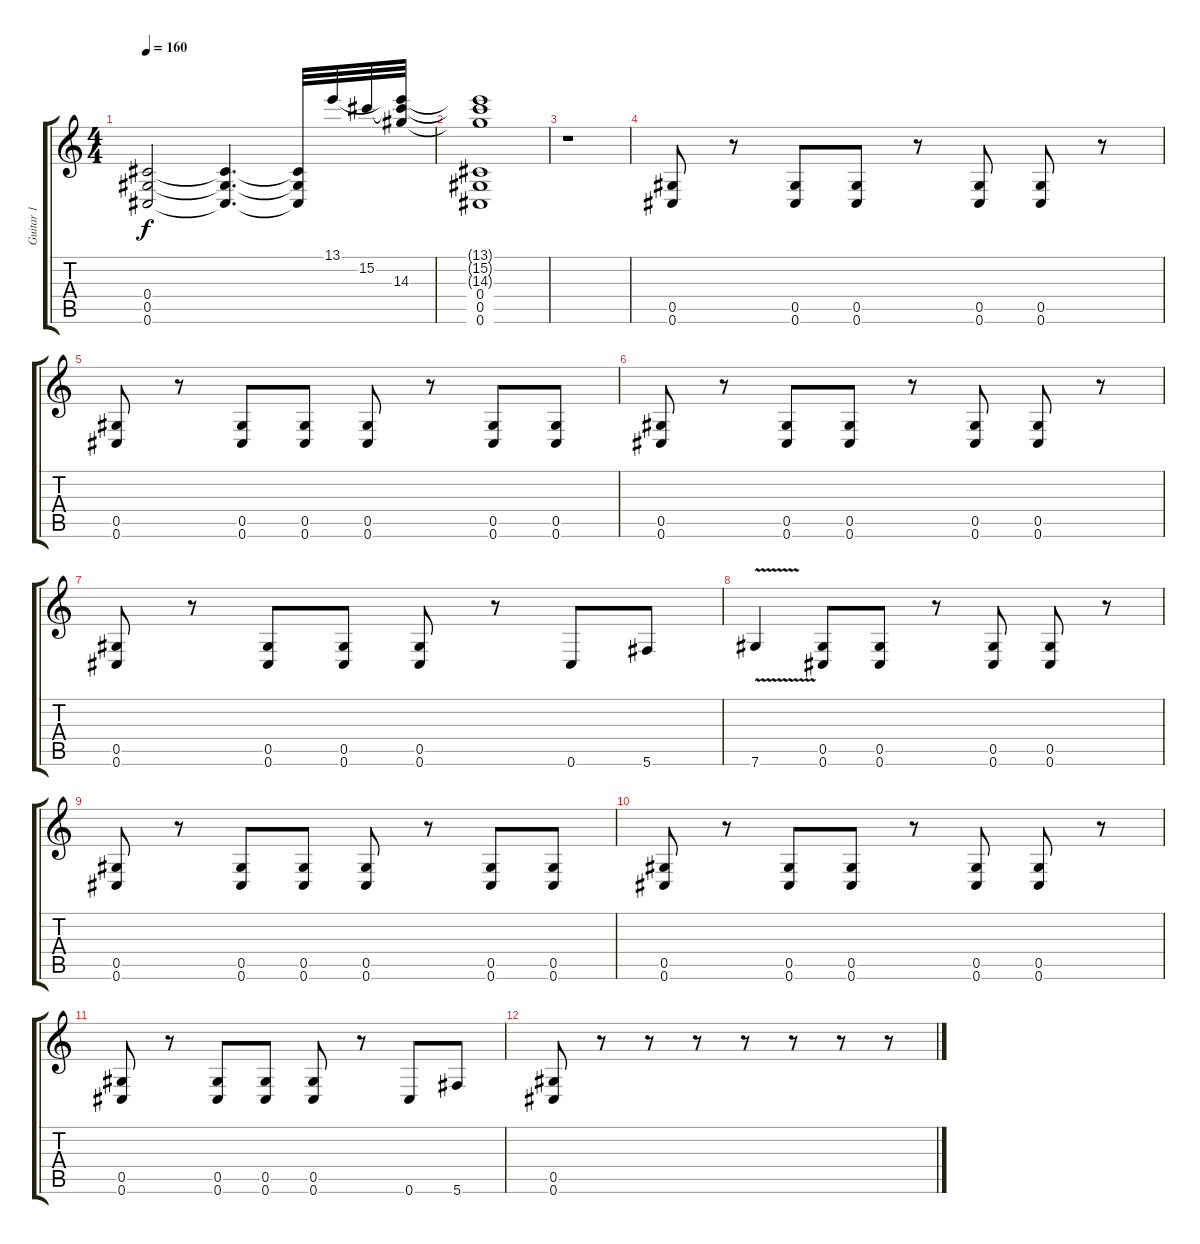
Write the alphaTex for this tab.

\track ("Guitar 1" "Guitar 1") {instrument distortionguitar}
\staff {score tabs}
\tuning (Eb4 Bb3 Gb3 Db3 Ab2 Db2) {hide}
\ts (4 4)
\tempo 160
\clef g2
\ks c
(0.4{t} 0.5{t} 0.6{t}).2{dy f} (0.4{t} 0.5{t} 0.6{t}).4{d} (0.4{t} 0.5{t} 0.6{t}).32 13.1.32 15.2.32 (13.1{t} 15.2{t} 14.3).32 |
(13.1{t} 15.2{t} 14.3{t} 0.4 0.5 0.6).1 |
r.1 |
(0.5 0.6).8 r.8 (0.5 0.6).8 (0.5 0.6).8 r.8 (0.5 0.6).8 (0.5 0.6).8 r.8 |
(0.5 0.6).8 r.8 (0.5 0.6).8 (0.5 0.6).8 (0.5 0.6).8 r.8 (0.5 0.6).8 (0.5 0.6).8 |
(0.5 0.6).8 r.8 (0.5 0.6).8 (0.5 0.6).8 r.8 (0.5 0.6).8 (0.5 0.6).8 r.8 |
(0.5 0.6).8 r.8 (0.5 0.6).8 (0.5 0.6).8 (0.5 0.6).8 r.8 0.6.8 5.6.8 |
7.6{v}.4 (0.5 0.6).8 (0.5 0.6).8 r.8 (0.5 0.6).8 (0.5 0.6).8 r.8 |
(0.5 0.6).8 r.8 (0.5 0.6).8 (0.5 0.6).8 (0.5 0.6).8 r.8 (0.5 0.6).8 (0.5 0.6).8 |
(0.5 0.6).8 r.8 (0.5 0.6).8 (0.5 0.6).8 r.8 (0.5 0.6).8 (0.5 0.6).8 r.8 |
(0.5 0.6).8 r.8 (0.5 0.6).8 (0.5 0.6).8 (0.5 0.6).8 r.8 0.6.8 5.6.8 |
(0.5 0.6).8 r.8 r.8 r.8 r.8 r.8 r.8 r.8
